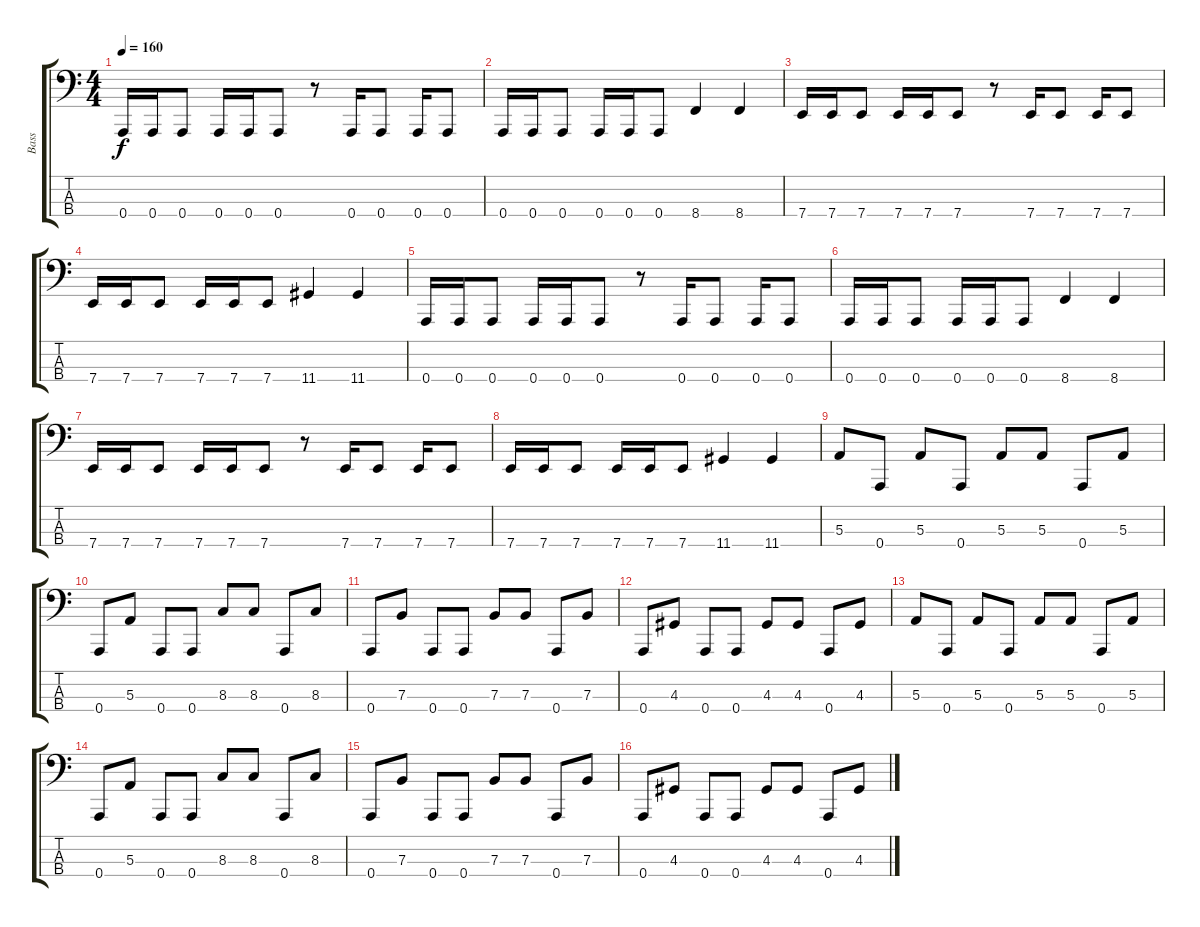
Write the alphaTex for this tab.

\track ("Bass" "Bass") {instrument electricbasspick}
\staff {score tabs}
\tuning (D2 A1 E1 A0) {hide}
\ts (4 4)
\tempo 160
\clef f4
\ks c
0.4.16{dy f} 0.4.16 0.4.8 0.4.16 0.4.16 0.4.8 r.8 0.4.16 0.4.8 0.4.16 0.4.8 |
0.4.16 0.4.16 0.4.8 0.4.16 0.4.16 0.4.8 8.4.4 8.4.4 |
7.4.16 7.4.16 7.4.8 7.4.16 7.4.16 7.4.8 r.8 7.4.16 7.4.8 7.4.16 7.4.8 |
7.4.16 7.4.16 7.4.8 7.4.16 7.4.16 7.4.8 11.4.4 11.4.4 |
0.4.16 0.4.16 0.4.8 0.4.16 0.4.16 0.4.8 r.8 0.4.16 0.4.8 0.4.16 0.4.8 |
0.4.16 0.4.16 0.4.8 0.4.16 0.4.16 0.4.8 8.4.4 8.4.4 |
7.4.16 7.4.16 7.4.8 7.4.16 7.4.16 7.4.8 r.8 7.4.16 7.4.8 7.4.16 7.4.8 |
7.4.16 7.4.16 7.4.8 7.4.16 7.4.16 7.4.8 11.4.4 11.4.4 |
5.3.8 0.4.8 5.3.8 0.4.8 5.3.8 5.3.8 0.4.8 5.3.8 |
0.4.8 5.3.8 0.4.8 0.4.8 8.3.8 8.3.8 0.4.8 8.3.8 |
0.4.8 7.3.8 0.4.8 0.4.8 7.3.8 7.3.8 0.4.8 7.3.8 |
0.4.8 4.3.8 0.4.8 0.4.8 4.3.8 4.3.8 0.4.8 4.3.8 |
5.3.8 0.4.8 5.3.8 0.4.8 5.3.8 5.3.8 0.4.8 5.3.8 |
0.4.8 5.3.8 0.4.8 0.4.8 8.3.8 8.3.8 0.4.8 8.3.8 |
0.4.8 7.3.8 0.4.8 0.4.8 7.3.8 7.3.8 0.4.8 7.3.8 |
0.4.8 4.3.8 0.4.8 0.4.8 4.3.8 4.3.8 0.4.8 4.3.8
